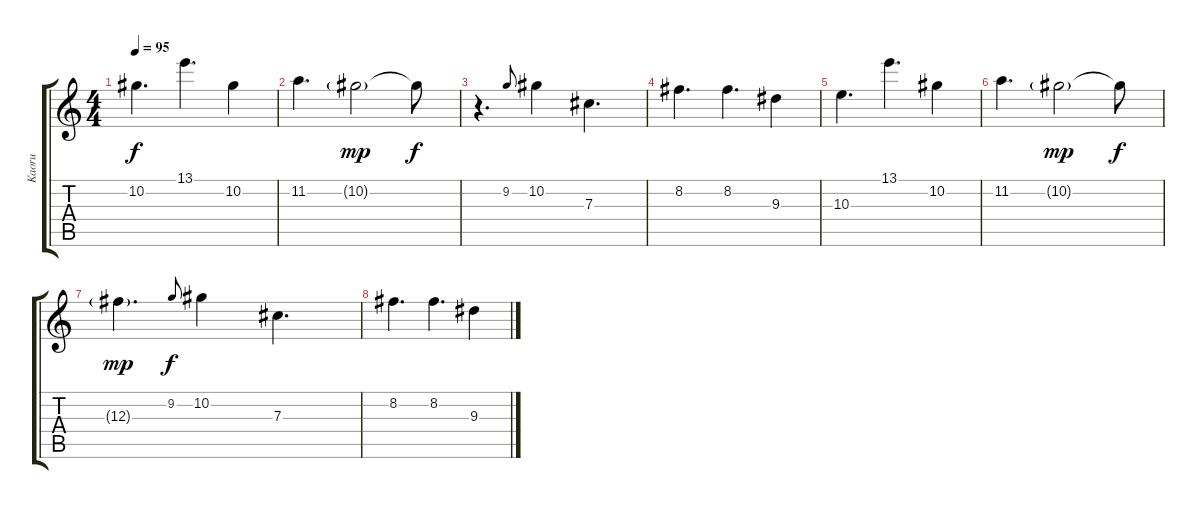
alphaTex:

\track ("Kaoru" "Kaoru") {instrument distortionguitar}
\staff {score tabs}
\tuning (Eb4 Bb3 Gb3 Db3 Ab2 Db2) {hide}
\ts (4 4)
\tempo 95
\clef g2
\ks c
10.2.4{d dy f instrument electricguitarjazz} 13.1.4{d} 10.2.4 |
11.2.4{d} 10.2{g}.2{dy mp} 10.2{t}.8{dy f} |
r.4{d} 9.2.8{gr onbeat} 10.2.4 7.3.4{d} |
8.2.4{d} 8.2.4{d} 9.3.4 |
10.3.4{d} 13.1.4{d} 10.2.4 |
11.2.4{d} 10.2{g}.2{dy mp} 10.2{t}.8{dy f} |
12.3{g}.4{d dy mp} 9.2.8{gr onbeat dy f} 10.2.4 7.3.4{d} |
8.2.4{d} 8.2.4{d} 9.3.4
